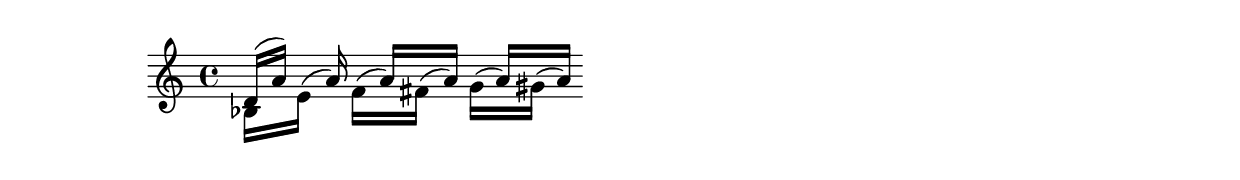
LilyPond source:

%% Do not edit this file; it is automatically
%% generated from LSR http://lsr.dsi.unimi.it
%% This file is in the public domain.
\version "2.13.31"

\header {
  lsrtags = "expressive-marks, keyboards, unfretted-strings"

%% Translation of GIT committish: 0b55335aeca1de539bf1125b717e0c21bb6fa31b
  texidoces = "
En determinadas situaciones es necesario crear ligaduras de
expresión entre notas que están en voces distintas.

La solución es añadir notas invisibles a una de las voces
utilizando @code{\\hideNotes}.

Este ejemplo es el compás 235 de la Chacona de la segunda Partita
para violín solo, BWV 1004, de Bach.

"
  doctitlees = "Hacer ligaduras entre voces distintas"

  texidoc = "
In some situations, it may be necessary to create slurs between notes
from different voices.

The solution is to add invisible notes to one of the voices, using
@code{\\hideNotes}.

This example is measure 235 of the Ciaconna from Bach's 2nd Partita for
solo violin, BWV 1004.

"
  doctitle = "Creating slurs across voices"
} % begin verbatim

\relative c' {
  <<
    {
      d16( a') s a s a[ s a] s a[ s a]
    }
    \\
    {
      \slurUp
      bes,16[ s e](
      \hideNotes a)
      \unHideNotes f[(
      \hideNotes a)
      \unHideNotes fis](
      \hideNotes a)
      \unHideNotes g[(
      \hideNotes a)
      \unHideNotes gis](
      \hideNotes a)
    }
  >>
}

